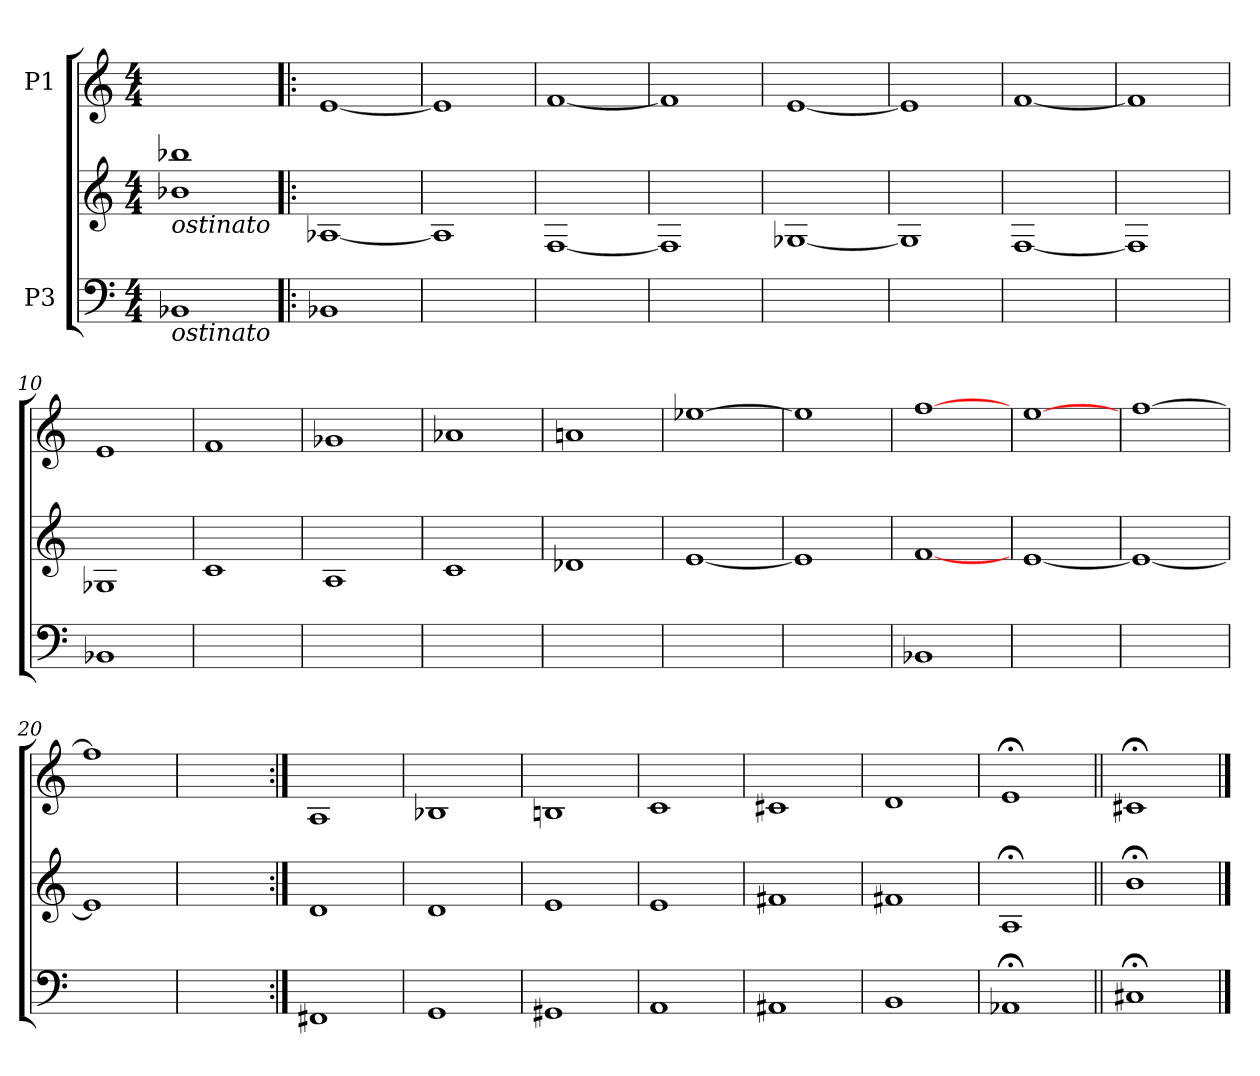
**kern	**kern	**kern
*part3	*part2	*part1
*staff3	*staff2	*staff1
*I"P3	*	*I"P1
!!LO:PB:g=z
*clefF4	*clefG2	*clefG2
*ITrd7c12	*	*
*k[]	*k[]	*k[]
*M4/4	*M4/4	*M4/4
=1	=1	=1
!	!LO:TX:b:i:t=ostinato	!
!LO:TX:b:i:t=ostinato	!	!
1BBB-Xi	1b-Xi 1bb-Xi	1ryy
=2!|:	=2!|:	=2!|:
1BBB-Xi	[<1A-Xi	[<1ei
=3	=3	=3
1ryy	1A-i]	1ei]
=4	=4	=4
1ryy	[<1Fi	[<1fi
=5	=5	=5
1ryy	1Fi]	1fi]
=6	=6	=6
1ryy	[<1G-Xi	[<1ei
=7	=7	=7
1ryy	1G-i]	1ei]
=8	=8	=8
1ryy	[<1Fi	[<1fi
=9	=9	=9
1ryy	1Fi]	1fi]
!!LO:LB:g=z
=10	=10	=10
1BBB-Xi	1G-Xi	1ei
=11	=11	=11
1ryy	1ci	1fi
=12	=12	=12
1ryy	1Ai	1g-Xi
=13	=13	=13
1ryy	1ci	1a-Xi
=14	=14	=14
1ryy	1d-Xi	1ani
=15	=15	=15
1ryy	[<1ei	[>1ee-Xi
=16	=16	=16
1ryy	1ei]	1ee-i]
!!LO:LB:g=z
=17	=17	=17
1BBB-Xi	[<1fi	[>1ffi
=18	=18	=18
1ryy	[<1ei	[>1eei
=19	=19	=19
1ryy	1ei_<	[>1ffi
=20	=20	=20
1ryy	1ei]	1ffi]
=21	=21	=21
1ryy	1ryy	1ryy
!!LO:PB:g=z
=22:|!	=22:|!	=22:|!
1FFF#Xi	1di	1Ai
=23	=23	=23
1GGGi	1di	1B-Xi
=24	=24	=24
1GGG#Xi	1ei	1Bni
=25	=25	=25
1AAAi	1ei	1ci
=26	=26	=26
1AAA#Xi	1f#Xi	1c#Xi
=27	=27	=27
1BBBi	1f#Xi	1di
=28	=28	=28
1AAA-X;i	1A;i	1e;i
=29||	=29||	=29||
1CC#X;i	1b;i	1c#X;i
==	==	==
*-	*-	*-
